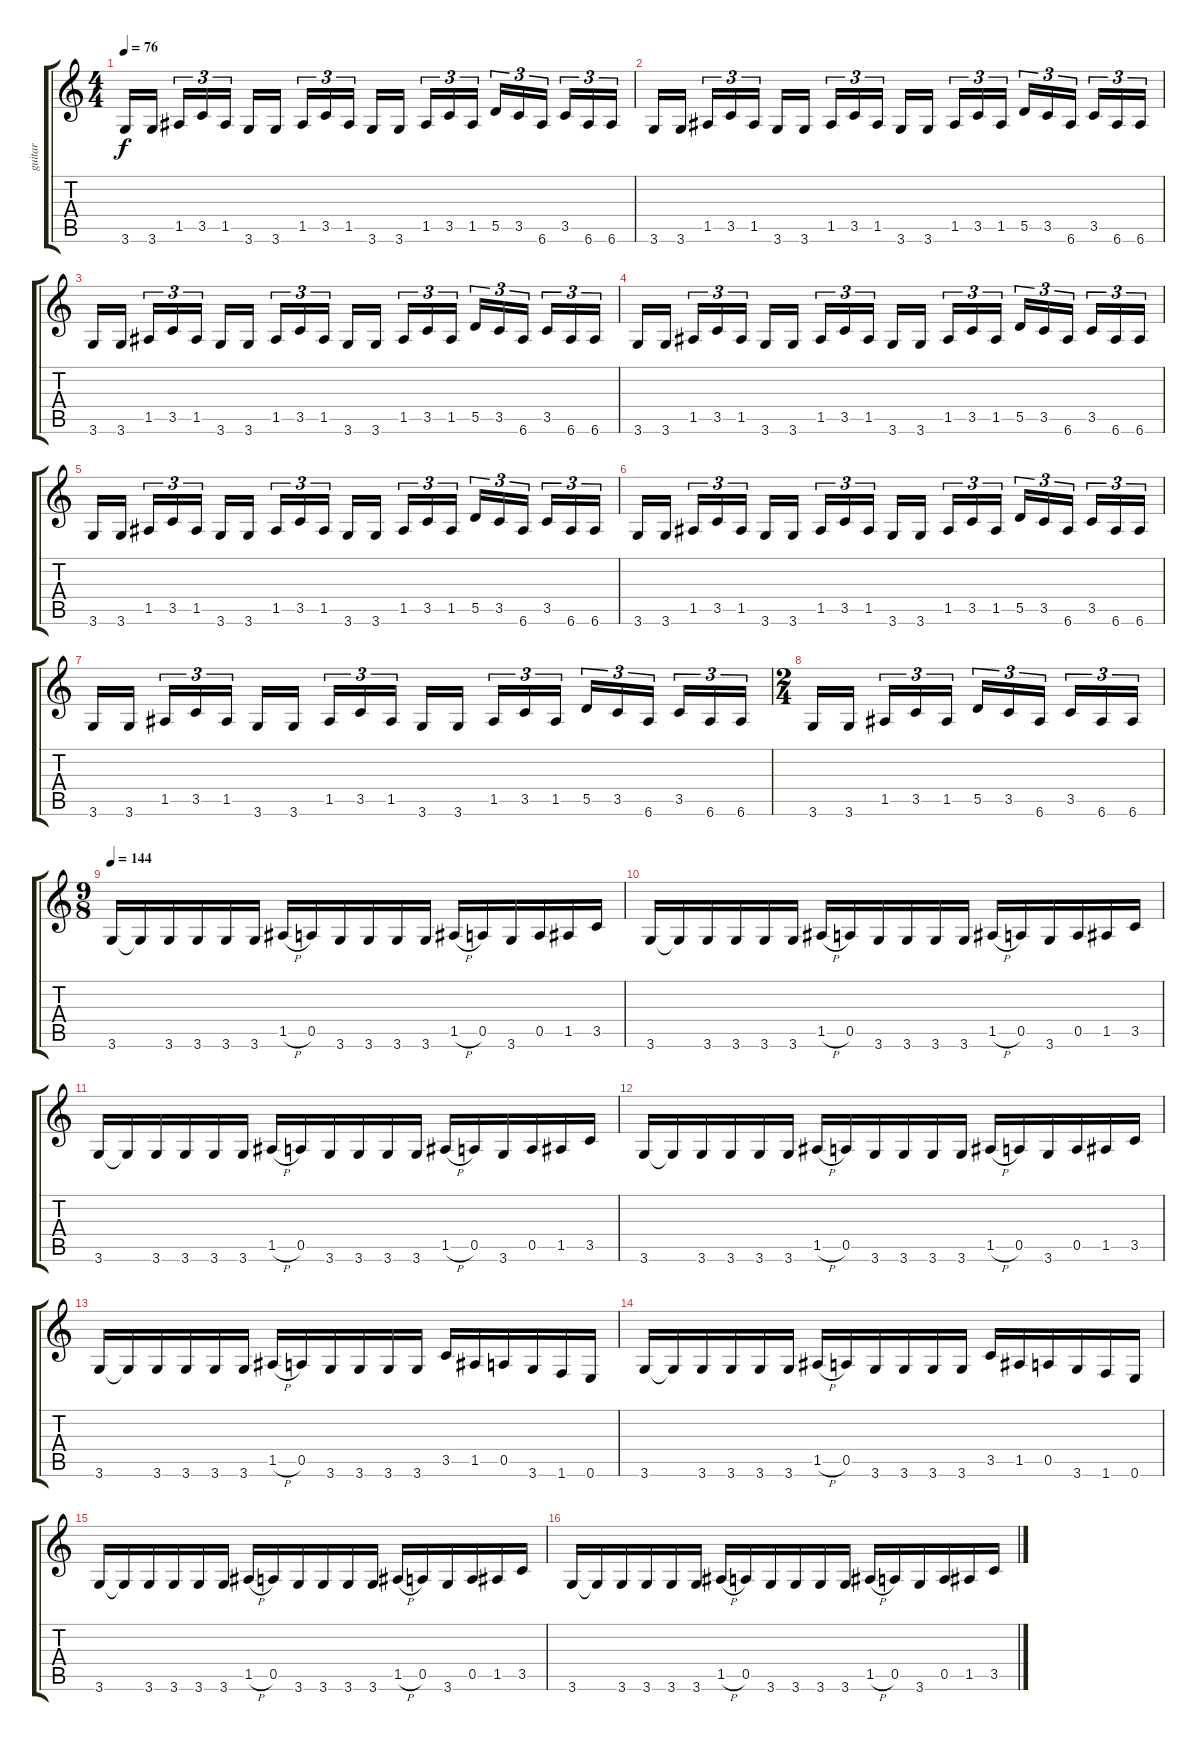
\track ("guitar" "guitar") {instrument overdrivenguitar}
\staff {score tabs}
\tuning (E4 B3 G3 D3 A2 E2) {hide}
\ts (4 4)
\tempo 76
\clef g2
\ks c
3.6.16{dy f} 3.6.16 1.5.16{tu (3 2)} 3.5.16{tu (3 2)} 1.5.16{tu (3 2)} 3.6.16 3.6.16 1.5.16{tu (3 2)} 3.5.16{tu (3 2)} 1.5.16{tu (3 2)} 3.6.16 3.6.16 1.5.16{tu (3 2)} 3.5.16{tu (3 2)} 1.5.16{tu (3 2)} 5.5.16{tu (3 2)} 3.5.16{tu (3 2)} 6.6.16{tu (3 2)} 3.5.16{tu (3 2)} 6.6.16{tu (3 2)} 6.6.16{tu (3 2)} |
3.6.16 3.6.16 1.5.16{tu (3 2)} 3.5.16{tu (3 2)} 1.5.16{tu (3 2)} 3.6.16 3.6.16 1.5.16{tu (3 2)} 3.5.16{tu (3 2)} 1.5.16{tu (3 2)} 3.6.16 3.6.16 1.5.16{tu (3 2)} 3.5.16{tu (3 2)} 1.5.16{tu (3 2)} 5.5.16{tu (3 2)} 3.5.16{tu (3 2)} 6.6.16{tu (3 2)} 3.5.16{tu (3 2)} 6.6.16{tu (3 2)} 6.6.16{tu (3 2)} |
3.6.16 3.6.16 1.5.16{tu (3 2)} 3.5.16{tu (3 2)} 1.5.16{tu (3 2)} 3.6.16 3.6.16 1.5.16{tu (3 2)} 3.5.16{tu (3 2)} 1.5.16{tu (3 2)} 3.6.16 3.6.16 1.5.16{tu (3 2)} 3.5.16{tu (3 2)} 1.5.16{tu (3 2)} 5.5.16{tu (3 2)} 3.5.16{tu (3 2)} 6.6.16{tu (3 2)} 3.5.16{tu (3 2)} 6.6.16{tu (3 2)} 6.6.16{tu (3 2)} |
3.6.16 3.6.16 1.5.16{tu (3 2)} 3.5.16{tu (3 2)} 1.5.16{tu (3 2)} 3.6.16 3.6.16 1.5.16{tu (3 2)} 3.5.16{tu (3 2)} 1.5.16{tu (3 2)} 3.6.16 3.6.16 1.5.16{tu (3 2)} 3.5.16{tu (3 2)} 1.5.16{tu (3 2)} 5.5.16{tu (3 2)} 3.5.16{tu (3 2)} 6.6.16{tu (3 2)} 3.5.16{tu (3 2)} 6.6.16{tu (3 2)} 6.6.16{tu (3 2)} |
3.6.16 3.6.16 1.5.16{tu (3 2)} 3.5.16{tu (3 2)} 1.5.16{tu (3 2)} 3.6.16 3.6.16 1.5.16{tu (3 2)} 3.5.16{tu (3 2)} 1.5.16{tu (3 2)} 3.6.16 3.6.16 1.5.16{tu (3 2)} 3.5.16{tu (3 2)} 1.5.16{tu (3 2)} 5.5.16{tu (3 2)} 3.5.16{tu (3 2)} 6.6.16{tu (3 2)} 3.5.16{tu (3 2)} 6.6.16{tu (3 2)} 6.6.16{tu (3 2)} |
3.6.16 3.6.16 1.5.16{tu (3 2)} 3.5.16{tu (3 2)} 1.5.16{tu (3 2)} 3.6.16 3.6.16 1.5.16{tu (3 2)} 3.5.16{tu (3 2)} 1.5.16{tu (3 2)} 3.6.16 3.6.16 1.5.16{tu (3 2)} 3.5.16{tu (3 2)} 1.5.16{tu (3 2)} 5.5.16{tu (3 2)} 3.5.16{tu (3 2)} 6.6.16{tu (3 2)} 3.5.16{tu (3 2)} 6.6.16{tu (3 2)} 6.6.16{tu (3 2)} |
3.6.16 3.6.16 1.5.16{tu (3 2)} 3.5.16{tu (3 2)} 1.5.16{tu (3 2)} 3.6.16 3.6.16 1.5.16{tu (3 2)} 3.5.16{tu (3 2)} 1.5.16{tu (3 2)} 3.6.16 3.6.16 1.5.16{tu (3 2)} 3.5.16{tu (3 2)} 1.5.16{tu (3 2)} 5.5.16{tu (3 2)} 3.5.16{tu (3 2)} 6.6.16{tu (3 2)} 3.5.16{tu (3 2)} 6.6.16{tu (3 2)} 6.6.16{tu (3 2)} |
\ts (2 4)
3.6.16 3.6.16 1.5.16{tu (3 2)} 3.5.16{tu (3 2)} 1.5.16{tu (3 2)} 5.5.16{tu (3 2)} 3.5.16{tu (3 2)} 6.6.16{tu (3 2)} 3.5.16{tu (3 2)} 6.6.16{tu (3 2)} 6.6.16{tu (3 2)} |
\ts (9 8)
\tempo 144
3.6.16 3.6{t}.16 3.6.16 3.6.16 3.6.16 3.6.16 1.5{h}.16 0.5.16 3.6.16 3.6.16 3.6.16 3.6.16 1.5{h}.16 0.5.16 3.6.16 0.5.16 1.5.16 3.5.16 |
3.6.16 3.6{t}.16 3.6.16 3.6.16 3.6.16 3.6.16 1.5{h}.16 0.5.16 3.6.16 3.6.16 3.6.16 3.6.16 1.5{h}.16 0.5.16 3.6.16 0.5.16 1.5.16 3.5.16 |
3.6.16 3.6{t}.16 3.6.16 3.6.16 3.6.16 3.6.16 1.5{h}.16 0.5.16 3.6.16 3.6.16 3.6.16 3.6.16 1.5{h}.16 0.5.16 3.6.16 0.5.16 1.5.16 3.5.16 |
3.6.16 3.6{t}.16 3.6.16 3.6.16 3.6.16 3.6.16 1.5{h}.16 0.5.16 3.6.16 3.6.16 3.6.16 3.6.16 1.5{h}.16 0.5.16 3.6.16 0.5.16 1.5.16 3.5.16 |
3.6.16 3.6{t}.16 3.6.16 3.6.16 3.6.16 3.6.16 1.5{h}.16 0.5.16 3.6.16 3.6.16 3.6.16 3.6.16 3.5.16 1.5.16 0.5.16 3.6.16 1.6.16 0.6.16 |
3.6.16 3.6{t}.16 3.6.16 3.6.16 3.6.16 3.6.16 1.5{h}.16 0.5.16 3.6.16 3.6.16 3.6.16 3.6.16 3.5.16 1.5.16 0.5.16 3.6.16 1.6.16 0.6.16 |
3.6.16 3.6{t}.16 3.6.16 3.6.16 3.6.16 3.6.16 1.5{h}.16 0.5.16 3.6.16 3.6.16 3.6.16 3.6.16 1.5{h}.16 0.5.16 3.6.16 0.5.16 1.5.16 3.5.16 |
3.6.16 3.6{t}.16 3.6.16 3.6.16 3.6.16 3.6.16 1.5{h}.16 0.5.16 3.6.16 3.6.16 3.6.16 3.6.16 1.5{h}.16 0.5.16 3.6.16 0.5.16 1.5.16 3.5.16
